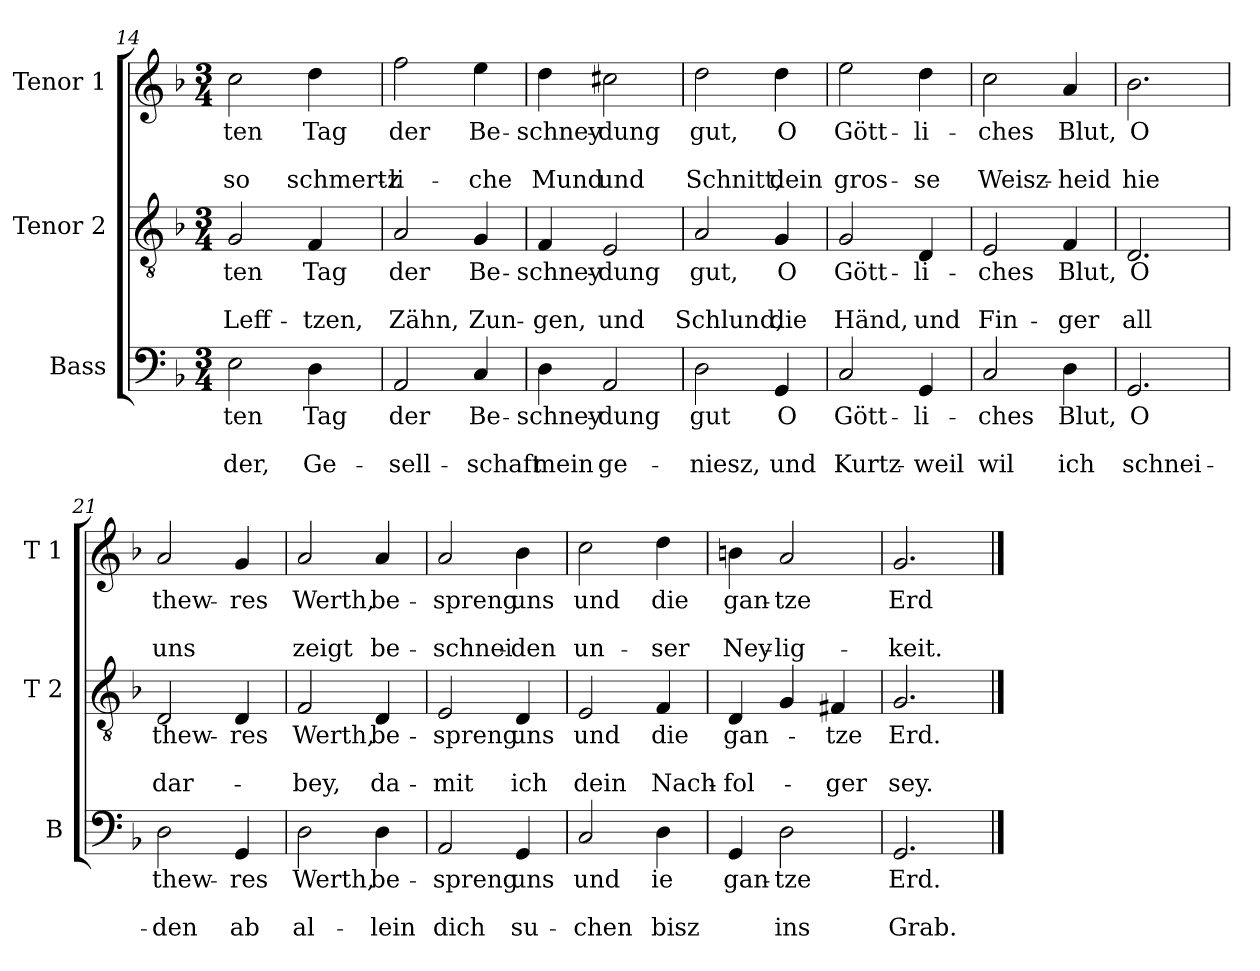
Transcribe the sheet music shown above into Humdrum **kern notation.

**kern	**text	**text	**text	**kern	**text	**text	**text	**kern	**text	**text	**text
*part3	*part3	*part3	*part3	*part2	*part2	*part2	*part2	*part1	*part1	*part1	*part1
*staff3	*staff3	*staff3	*staff3	*staff2	*staff2	*staff2	*staff2	*staff1	*staff1	*staff1	*staff1
*I"Bass	*	*	*	*I"Tenor 2	*	*	*	*I"Tenor 1	*	*	*
*I'B	*	*	*	*I'T 2	*	*	*	*I'T 1	*	*	*
*clefF4	*	*	*	*clefGv2	*	*	*	*clefG2	*	*	*
*k[b-]	*	*	*	*k[b-]	*	*	*	*k[b-]	*	*	*
*F:	*	*	*	*F:	*	*	*	*F:	*	*	*
*M3/4	*	*	*	*M3/4	*	*	*	*M3/4	*	*	*
=14	=14	=14	=14	=14	=14	=14	=14	=14	=14	=14	=14
!	!LO:LY:b	!	!LO:LY:b	!	!LO:LY:b	!	!LO:LY:b	!	!LO:LY:b	!	!LO:LY:b
2E\	-ten	.	-der,	2G/	-ten	.	Leff-	2cc\	-ten	.	so
!	!LO:LY:b	!	!LO:LY:b	!	!LO:LY:b	!	!LO:LY:b	!	!LO:LY:b	!	!LO:LY:b
4D\	Tag	.	Ge-	4F/	Tag	.	-tzen,	4dd\	Tag	.	schmertz-
=15	=15	=15	=15	=15	=15	=15	=15	=15	=15	=15	=15
!	!LO:LY:b	!	!LO:LY:b	!	!LO:LY:b	!	!LO:LY:b	!	!LO:LY:b	!	!LO:LY:b
2AA/	der	.	-sell-	2A/	der	.	Zähn,	2ff\	der	.	-li-
!	!LO:LY:b	!	!LO:LY:b	!	!LO:LY:b	!	!LO:LY:b	!	!LO:LY:b	!	!LO:LY:b
4C/	Be-	.	-schaft	4G/	Be-	.	Zun-	4ee\	Be-	.	-che
=16	=16	=16	=16	=16	=16	=16	=16	=16	=16	=16	=16
!	!LO:LY:b	!	!LO:LY:b	!	!LO:LY:b	!	!LO:LY:b	!	!LO:LY:b	!	!LO:LY:b
4D\	-schney-	.	mein	4F/	-schney-	.	-gen,	4dd\	-schney-	.	Mund
!	!LO:LY:b	!	!LO:LY:b	!	!LO:LY:b	!	!LO:LY:b	!	!LO:LY:b	!	!LO:LY:b
2AA/	-dung	.	ge-	2E/	-dung	.	und	2cc#X\	-dung	.	und
!!LO:LB:g=z
=17	=17	=17	=17	=17	=17	=17	=17	=17	=17	=17	=17
!	!LO:LY:b	!	!LO:LY:b	!	!LO:LY:b	!	!LO:LY:b	!	!LO:LY:b	!	!LO:LY:b
2D\	gut	.	-niesz,	2A/	gut,	.	Schlund,	2dd\	gut,	.	Schnitt,
!	!LO:LY:b	!	!LO:LY:b	!	!LO:LY:b	!	!LO:LY:b	!	!LO:LY:b	!	!LO:LY:b
4GG/	O	.	und	4G/	O	.	die	4dd\	O	.	dein
=18	=18	=18	=18	=18	=18	=18	=18	=18	=18	=18	=18
!	!LO:LY:b	!	!LO:LY:b	!	!LO:LY:b	!	!LO:LY:b	!	!LO:LY:b	!	!LO:LY:b
2C/	Gött-	.	Kurtz-	2G/	Gött-	.	Händ,	2ee\	Gött-	.	gros-
!	!LO:LY:b	!	!LO:LY:b	!	!LO:LY:b	!	!LO:LY:b	!	!LO:LY:b	!	!LO:LY:b
4GG/	-li-	.	-weil	4D/	-li-	.	und	4dd\	-li-	.	-se
=19	=19	=19	=19	=19	=19	=19	=19	=19	=19	=19	=19
!	!LO:LY:b	!	!LO:LY:b	!	!LO:LY:b	!	!LO:LY:b	!	!LO:LY:b	!	!LO:LY:b
2C/	-ches	.	wil	2E/	-ches	.	Fin-	2cc\	-ches	.	Weisz-
!	!LO:LY:b	!	!LO:LY:b	!	!LO:LY:b	!	!LO:LY:b	!	!LO:LY:b	!	!LO:LY:b
4D\	Blut,	.	ich	4F/	Blut,	.	-ger	4a/	Blut,	.	-heid
=20	=20	=20	=20	=20	=20	=20	=20	=20	=20	=20	=20
!	!LO:LY:b	!	!LO:LY:b	!	!LO:LY:b	!	!LO:LY:b	!	!LO:LY:b	!	!LO:LY:b
2.GG/	O	.	schnei-	2.D/	O	.	all	2.b-\	O	.	hie
=21	=21	=21	=21	=21	=21	=21	=21	=21	=21	=21	=21
!	!LO:LY:b	!	!LO:LY:b	!	!LO:LY:b	!	!LO:LY:b	!	!LO:LY:b	!	!LO:LY:b
2D\	thew-	.	-den	2D/	thew-	.	dar-	2a/	thew-	.	uns
!	!LO:LY:b	!	!LO:LY:b	!	!LO:LY:b	!	!	!	!LO:LY:b	!	!
4GG/	-res	.	ab	4D/	-res	.	.	4g/	-res	.	.
!!LO:LB:g=z
=22	=22	=22	=22	=22	=22	=22	=22	=22	=22	=22	=22
!	!LO:LY:b	!	!LO:LY:b	!	!LO:LY:b	!	!LO:LY:b	!	!LO:LY:b	!	!LO:LY:b
2D\	Werth,	.	al-	2F/	Werth,	.	-bey,	2a/	Werth,	.	zeigt
!	!LO:LY:b	!	!LO:LY:b	!	!LO:LY:b	!	!LO:LY:b	!	!LO:LY:b	!	!LO:LY:b
4D\	be-	.	-lein	4D/	be-	.	da-	4a/	be-	.	be-
=23	=23	=23	=23	=23	=23	=23	=23	=23	=23	=23	=23
!	!LO:LY:b	!	!LO:LY:b	!	!LO:LY:b	!	!LO:LY:b	!	!LO:LY:b	!	!LO:LY:b
2AA/	-spreng	.	dich	2E/	-spreng	.	-mit	2a/	-spreng	.	-schnei-
!	!LO:LY:b	!	!LO:LY:b	!	!LO:LY:b	!	!LO:LY:b	!	!LO:LY:b	!	!LO:LY:b
4GG/	uns	.	su-	4D/	uns	.	ich	4b-\	uns	.	-den
=24	=24	=24	=24	=24	=24	=24	=24	=24	=24	=24	=24
!	!LO:LY:b	!	!LO:LY:b	!	!LO:LY:b	!	!LO:LY:b	!	!LO:LY:b	!	!LO:LY:b
2C/	und	.	-chen	2E/	und	.	dein	2cc\	und	.	un-
!	!LO:LY:b	!	!LO:LY:b	!	!LO:LY:b	!	!LO:LY:b	!	!LO:LY:b	!	!LO:LY:b
4D\	ie	.	bisz	4F/	die	.	Nach-	4dd\	die	.	-ser
=25	=25	=25	=25	=25	=25	=25	=25	=25	=25	=25	=25
!	!LO:LY:b	!	!	!	!LO:LY:b	!	!LO:LY:b	!	!LO:LY:b	!	!LO:LY:b
4GG/	gan-	.	.	4D/	gan-	.	-fol-	4bn\	gan-	.	Ney-
!	!LO:LY:b	!	!LO:LY:b	!	!	!	!	!	!LO:LY:b	!	!LO:LY:b
2D\	-tze	.	ins	4G/	.	.	.	2a/	-tze	.	-lig-
!	!	!	!	!	!LO:LY:b	!	!LO:LY:b	!	!	!	!
.	.	.	.	4F#X/	-tze	.	-ger	.	.	.	.
=26	=26	=26	=26	=26	=26	=26	=26	=26	=26	=26	=26
!	!LO:LY:b	!	!LO:LY:b	!	!LO:LY:b	!	!LO:LY:b	!	!LO:LY:b	!	!LO:LY:b
2.GG/	Erd.	.	Grab.	2.G/	Erd.	.	sey.	2.g/	Erd	.	-keit.
==	==	==	==	==	==	==	==	==	==	==	==
*-	*-	*-	*-	*-	*-	*-	*-	*-	*-	*-	*-
